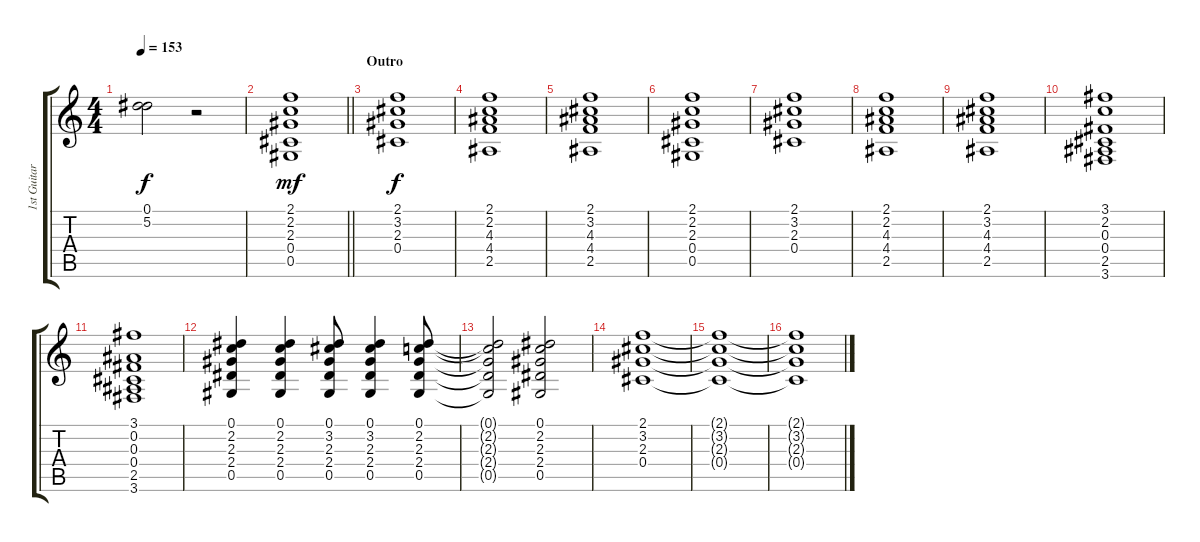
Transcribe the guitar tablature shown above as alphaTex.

\track ("1st Guitar (Farin Urlaub)" "1st Guitar") {instrument distortionguitar}
\staff {score tabs}
\tuning (Eb4 Bb3 Gb3 Db3 Ab2 Eb2) {hide}
\ts (4 4)
\tempo 153
\clef g2
\ks c
(0.1{t} 5.2{t}).2{dy f} r.2 |
\barLineRight lightlight
(2.1 2.2 2.3 0.4 0.5).1{dy mf volume 10} |
\section ("" "Outro")
(2.1 3.2 2.3 0.4).1{dy f} |
(2.1 2.2 4.3 4.4 2.5).1 |
(2.1 3.2 4.3 4.4 2.5).1 |
(2.1 2.2 2.3 0.4 0.5).1 |
(2.1 3.2 2.3 0.4).1 |
(2.1 2.2 4.3 4.4 2.5).1 |
(2.1 3.2 4.3 4.4 2.5).1 |
(3.1 2.2 0.3 0.4 2.5 3.6).1 |
(3.1 0.2 0.3 0.4 2.5 3.6).1 |
(0.1 2.2 2.3 2.4 0.5).4 (0.1 2.2 2.3 2.4 0.5).4 (0.1 3.2 2.3 2.4 0.5).8 (0.1 3.2 2.3 2.4 0.5).4 (0.1 2.2 2.3 2.4 0.5).8 |
(0.1{t} 2.2{t} 2.3{t} 2.4{t} 0.5{t}).2 (0.1 2.2 2.3 2.4 0.5).2 |
(2.1 3.2 2.3 0.4).1 |
(2.1{t} 3.2{t} 2.3{t} 0.4{t}).1 |
(2.1{t} 3.2{t} 2.3{t} 0.4{t}).1{volume 2}
